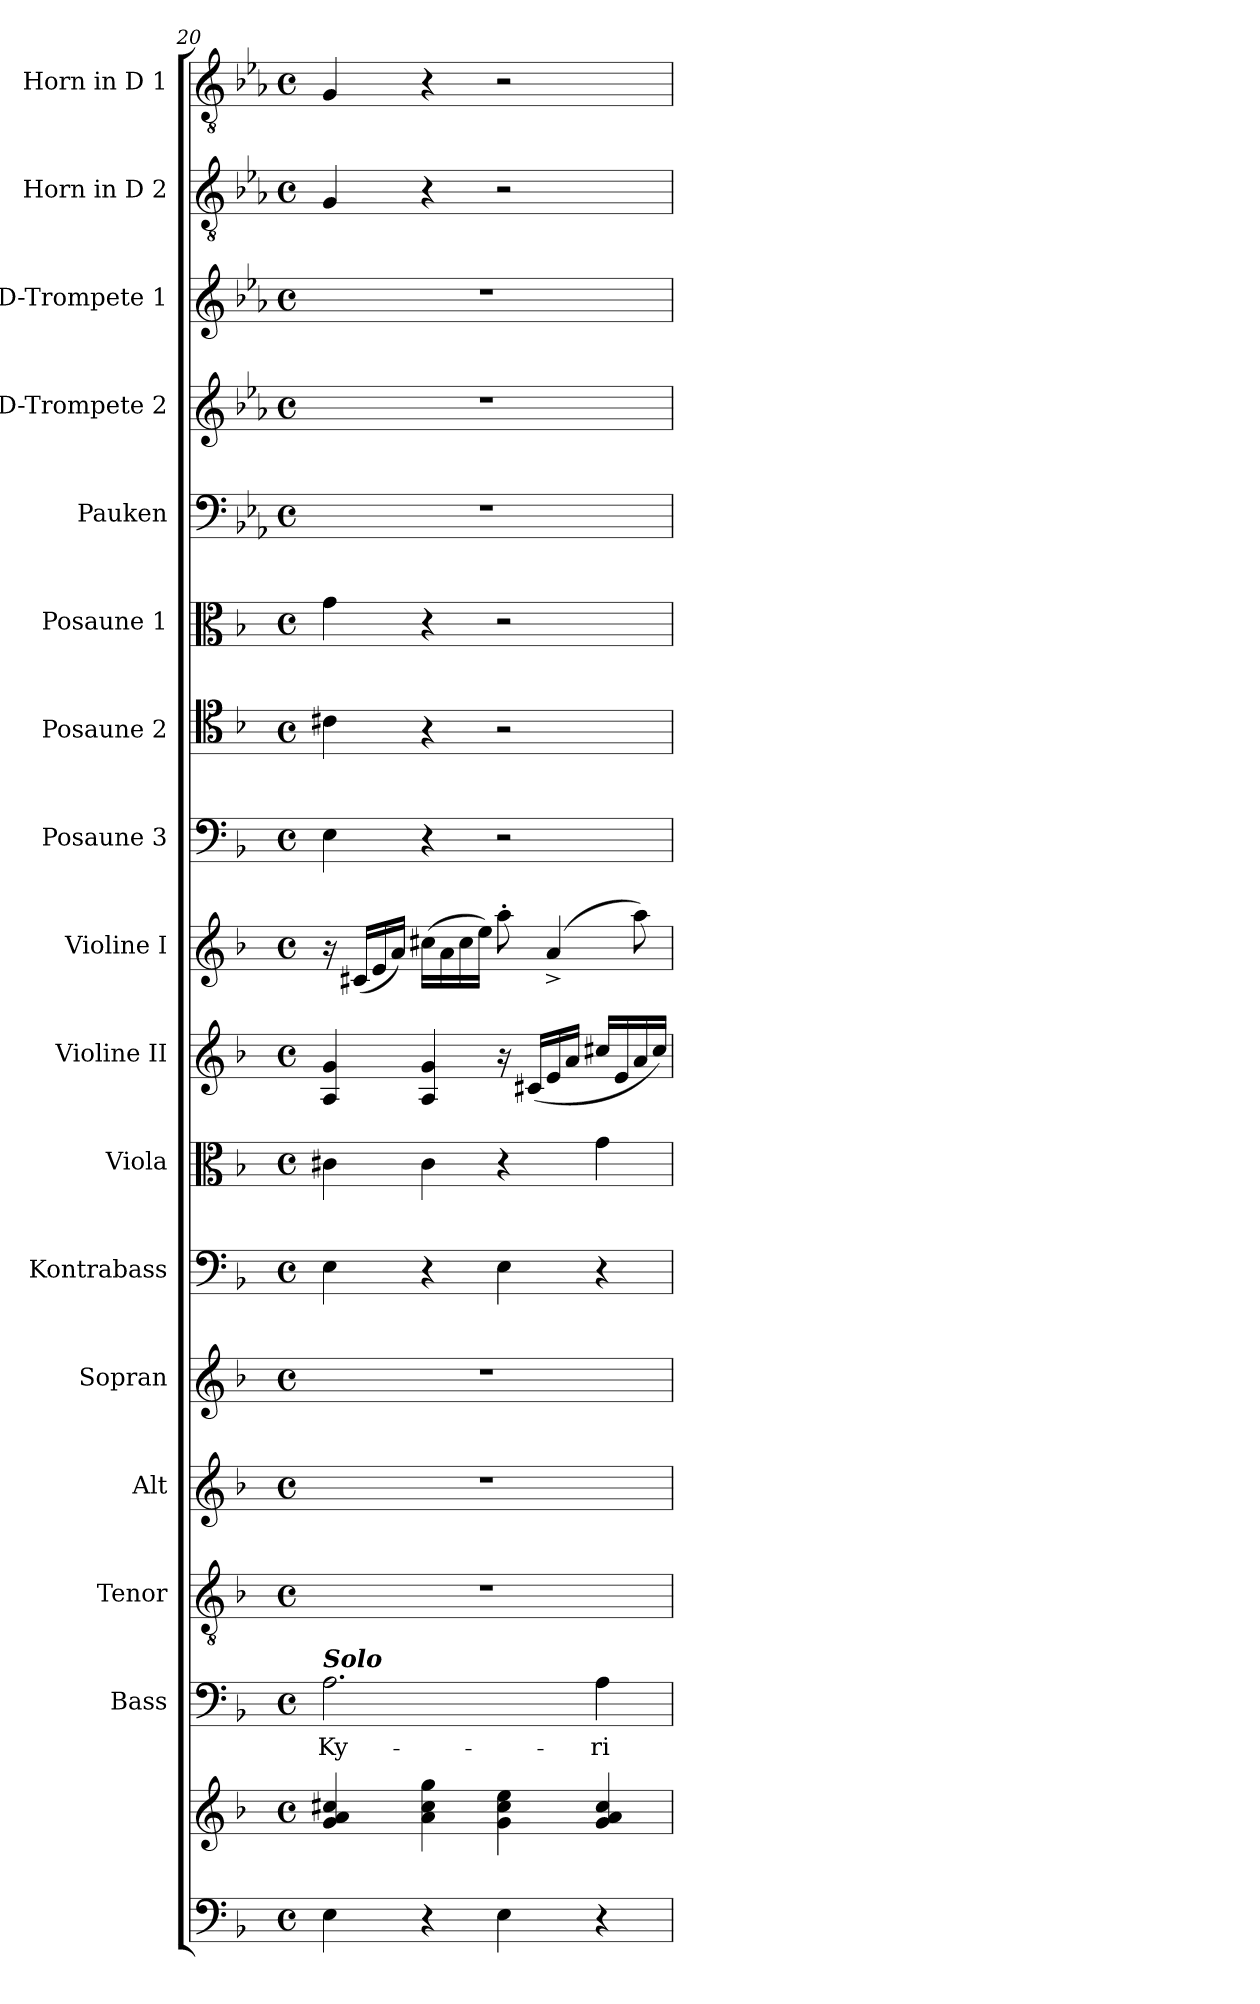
**kern	**kern	**kern	**text	**kern	**kern	**kern	**kern	**kern	**kern	**kern	**kern	**kern	**kern	**kern	**kern	**kern	**kern	**kern
*part17	*part17	*part16	*part16	*part15	*part14	*part13	*part12	*part11	*part10	*part9	*part8	*part7	*part6	*part5	*part4	*part3	*part2	*part1
*staff18	*staff17	*staff16	*staff16	*staff15	*staff14	*staff13	*staff12	*staff11	*staff10	*staff9	*staff8	*staff7	*staff6	*staff5	*staff4	*staff3	*staff2	*staff1
*	*	*I"Bass	*	*I"Tenor	*I"Alt	*I"Sopran	*I"Kontrabass	*I"Viola	*I"Violine II	*I"Violine I	*I"Posaune 3	*I"Posaune 2	*I"Posaune 1	*I"Pauken	*I"D-Trompete 2	*I"D-Trompete 1	*I"Horn in D 2	*I"Horn in D 1
*	*	*I'B.	*	*I'T.	*I'A.	*I'S.	*I'Kb.	*I'Vla.	*I'Vl. II	*I'Vl. I	*I'Pos. 3	*I'Pos. 2	*I'Pos. 1	*I'Pk.	*I'D Trp. 2	*I'D Trp. 1	*I'Hrn. 2	*I'Hrn. 1
*clefF4	*clefG2	*clefF4	*	*clefGv2	*clefG2	*clefG2	*clefF4	*clefC3	*clefG2	*clefG2	*clefF4	*clefC4	*clefC3	*clefF4	*clefG2	*clefG2	*clefGv2	*clefGv2
*	*	*	*	*	*	*	*ITrd7c12	*	*	*	*	*	*	*ITrd-1c-2	*ITrd-1c-2	*ITrd-1c-2	*ITrd-1c-2	*ITrd-1c-2
*k[b-]	*k[b-]	*k[b-]	*	*k[b-]	*k[b-]	*k[b-]	*k[b-]	*k[b-]	*k[b-]	*k[b-]	*k[b-]	*k[b-]	*k[b-]	*k[b-]	*k[b-]	*k[b-]	*k[b-]	*k[b-]
*F:	*F:	*F:	*	*F:	*F:	*F:	*F:	*F:	*F:	*F:	*F:	*F:	*F:	*F:	*F:	*F:	*F:	*F:
*M4/4	*M4/4	*M4/4	*	*M4/4	*M4/4	*M4/4	*M4/4	*M4/4	*M4/4	*M4/4	*M4/4	*M4/4	*M4/4	*M4/4	*M4/4	*M4/4	*M4/4	*M4/4
*met(c)	*met(c)	*met(c)	*	*met(c)	*met(c)	*met(c)	*met(c)	*met(c)	*met(c)	*met(c)	*met(c)	*met(c)	*met(c)	*met(c)	*met(c)	*met(c)	*met(c)	*met(c)
=20	=20	=20	=20	=20	=20	=20	=20	=20	=20	=20	=20	=20	=20	=20	=20	=20	=20	=20
!	!	!LO:TX:a:Bi:t=Solo	!	!	!	!	!	!	!	!	!	!	!	!	!	!	!	!
!	!	!	!LO:LY:b	!	!	!	!	!	!	!	!	!	!	!	!	!	!	!
4E\	4g/ 4a/ 4cc#X/	2.A\	Ky-	1r	1r	1r	4EE\	4c#X\	4A/ 4g/	16r	4E\	4c#X\	4g\	1r	1r	1r	4A/	4A/
.	.	.	.	.	.	.	.	.	.	(<16c#X/LL	.	.	.	.	.	.	.	.
.	.	.	.	.	.	.	.	.	.	16e/	.	.	.	.	.	.	.	.
.	.	.	.	.	.	.	.	.	.	16a/JJ)	.	.	.	.	.	.	.	.
4r	4a\ 4cc#\ 4gg\	.	.	.	.	.	4r	4c#\	4A/ 4g/	(>16cc#X\LL	4r	4r	4r	.	.	.	4r	4r
.	.	.	.	.	.	.	.	.	.	16a\	.	.	.	.	.	.	.	.
.	.	.	.	.	.	.	.	.	.	16cc#\	.	.	.	.	.	.	.	.
.	.	.	.	.	.	.	.	.	.	16ee\JJ)	.	.	.	.	.	.	.	.
4E\	4g\ 4cc#\ 4ee\	.	.	.	.	.	4EE\	4r	16r	8aa'>\	2r	2r	2r	.	.	.	2r	2r
.	.	.	.	.	.	.	.	.	(<16c#X/LL	.	.	.	.	.	.	.	.	.
.	.	.	.	.	.	.	.	.	16e/	(4a^</	.	.	.	.	.	.	.	.
.	.	.	.	.	.	.	.	.	16a/JJ	.	.	.	.	.	.	.	.	.
!	!	!	!LO:LY:b	!	!	!	!	!	!	!	!	!	!	!	!	!	!	!
4r	4g/ 4a/ 4cc#/	4A\	-ri-	.	.	.	4r	4g\	16cc#X/LL	.	.	.	.	.	.	.	.	.
.	.	.	.	.	.	.	.	.	16e/	.	.	.	.	.	.	.	.	.
.	.	.	.	.	.	.	.	.	16a/	8aa\)	.	.	.	.	.	.	.	.
.	.	.	.	.	.	.	.	.	16cc#/JJ)	.	.	.	.	.	.	.	.	.
=	=	=	=	=	=	=	=	=	=	=	=	=	=	=	=	=	=	=
*-	*-	*-	*-	*-	*-	*-	*-	*-	*-	*-	*-	*-	*-	*-	*-	*-	*-	*-
